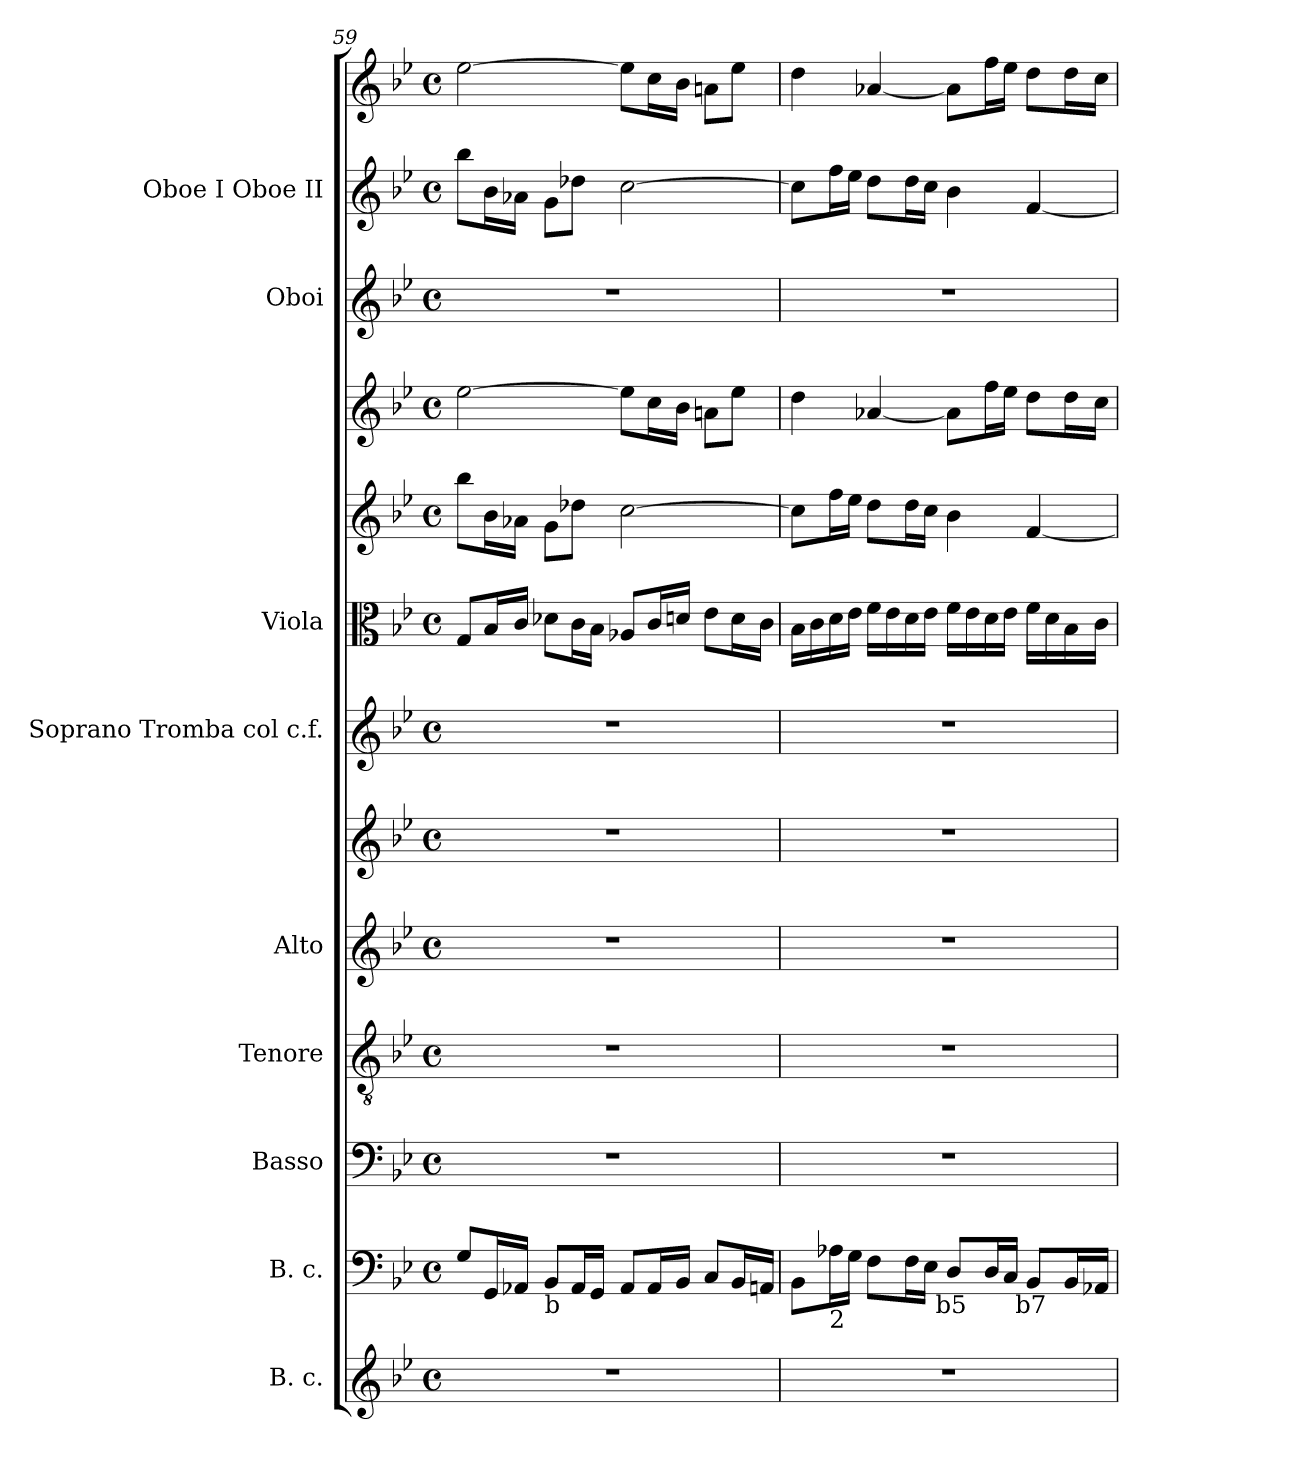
**kern	**kern	**kern	**kern	**kern	**kern	**kern	**kern	**kern	**kern	**kern	**kern	**kern
*part12	*part11	*part10	*part9	*part8	*part7	*part6	*part5	*part4	*part3	*part2	*part1	*part1
*staff13	*staff12	*staff11	*staff10	*staff9	*staff8	*staff7	*staff6	*staff5	*staff4	*staff3	*staff2	*staff1
*I"B. c.	*I"B. c.	*I"Basso	*I"Tenore	*I"Alto	*	*I"Soprano Tromba col c.f.	*I"Viola	*	*	*I"Oboi	*I"Oboe I Oboe II	*
*	*I'B. c.	*I'Basso	*I'Tenore	*I'Alto	*	*I'Soprano	*I'Viola	*	*	*	*I'Ob	*
*clefG2	*clefF4	*clefF4	*clefGv2	*clefG2	*clefG2	*clefG2	*clefC3	*clefG2	*clefG2	*clefG2	*clefG2	*clefG2
*k[b-e-]	*k[b-e-]	*k[b-e-]	*k[b-e-]	*k[b-e-]	*k[b-e-]	*k[b-e-]	*k[b-e-]	*k[b-e-]	*k[b-e-]	*k[b-e-]	*k[b-e-]	*k[b-e-]
*B-:	*B-:	*B-:	*B-:	*B-:	*B-:	*B-:	*B-:	*B-:	*B-:	*B-:	*B-:	*B-:
*M4/4	*M4/4	*M4/4	*M4/4	*M4/4	*M4/4	*M4/4	*M4/4	*M4/4	*M4/4	*M4/4	*M4/4	*M4/4
*met(c)	*met(c)	*met(c)	*met(c)	*met(c)	*met(c)	*met(c)	*met(c)	*met(c)	*met(c)	*met(c)	*met(c)	*met(c)
=59	=59	=59	=59	=59	=59	=59	=59	=59	=59	=59	=59	=59
1r	8G/L	1r	1r	1r	1r	1r	8G/L	8bb-\L	[>2ee-\	1r	8bb-\L	[>2ee-\
.	16GG/L	.	.	.	.	.	16B-/L	16b-\L	.	.	16b-\L	.
.	16AA-X/JJ	.	.	.	.	.	16c/JJ	16a-X\JJ	.	.	16a-X\JJ	.
!	!LO:TX:b:t=b	!	!	!	!	!	!	!	!	!	!	!
.	8BB-</L	.	.	.	.	.	8d-X\L	8g\L	.	.	8g\L	.
.	16AA-/L	.	.	.	.	.	16c\L	8dd-X\J	.	.	8dd-X\J	.
.	16GG/JJ	.	.	.	.	.	16B-\JJ	.	.	.	.	.
.	8AA-</L	.	.	.	.	.	8A-X/L	[>2cc\	8ee-\L]	.	[>2cc\	8ee-\L]
.	16AA-/L	.	.	.	.	.	16c/L	.	16cc\L	.	.	16cc\L
.	16BB-/JJ	.	.	.	.	.	16dn/JJ	.	16b-\JJ	.	.	16b-\JJ
.	8C</L	.	.	.	.	.	8e-\L	.	8an\L	.	.	8an\L
.	16BB-/L	.	.	.	.	.	16d\L	.	8ee-\J	.	.	8ee-\J
.	16AAn/JJ	.	.	.	.	.	16c\JJ	.	.	.	.	.
=60	=60	=60	=60	=60	=60	=60	=60	=60	=60	=60	=60	=60
*	*^	*	*	*	*	*	*	*	*	*	*	*
*	*	*^	*	*	*	*	*	*	*	*	*	*	*
1r	8BB-\L	4...ryy	2ryy	1r	1r	1r	1r	1r	16B-\LL	8cc\L]	4dd\	1r	8cc\L]	4dd\
.	.	.	.	.	.	.	.	.	16c\	.	.	.	.	.
!	!LO:TX:b:t=2	!	!	!	!	!	!	!	!	!	!	!	!	!
.	16A-X\L	.	.	.	.	.	.	.	16d\	16ff\L	.	.	16ff\L	.
.	16G\JJ	.	.	.	.	.	.	.	16e-\JJ	16ee-\JJ	.	.	16ee-\JJ	.
.	8F>\L	.	.	.	.	.	.	.	16f\LL	8dd\L	[<4a-X/	.	8dd\L	[<4a-X/
.	.	.	.	.	.	.	.	.	16e-\	.	.	.	.	.
.	16F\L	.	.	.	.	.	.	.	16d\	16dd\L	.	.	16dd\L	.
.	16E-\JJ	.	.	.	.	.	.	.	16e-\JJ	16cc\JJ	.	.	16cc\JJ	.
!	!	!LO:TX:b:t=b5	!	!	!	!	!	!	!	!	!	!	!	!
.	.	2ryy	.	.	.	.	.	.	.	.	.	.	.	.
.	8D</L	.	8..ryy	.	.	.	.	.	16f\LL	4b-\	8a-\L]	.	4b-\	8a-\L]
.	.	.	.	.	.	.	.	.	16e-\	.	.	.	.	.
.	16D/L	.	.	.	.	.	.	.	16d\	.	16ff\L	.	.	16ff\L
.	16C/JJ	.	.	.	.	.	.	.	16e-\JJ	.	16ee-\JJ	.	.	16ee-\JJ
!	!	!	!LO:TX:b:t=b7	!	!	!	!	!	!	!	!	!	!	!
.	.	.	4ryy	.	.	.	.	.	.	.	.	.	.	.
.	8BB-/L	.	.	.	.	.	.	.	16f\LL	[<4f/	8dd\L	.	[<4f/	8dd\L
.	.	.	.	.	.	.	.	.	16d\	.	.	.	.	.
.	16BB-/L	.	.	.	.	.	.	.	16B-\	.	16dd\L	.	.	16dd\L
.	16AA-X/JJ	.	.	.	.	.	.	.	16c\JJ	.	16cc\JJ	.	.	16cc\JJ
.	.	32ryy	32ryy	.	.	.	.	.	.	.	.	.	.	.
*	*v	*v	*v	*	*	*	*	*	*	*	*	*	*	*
=	=	=	=	=	=	=	=	=	=	=	=	=
*-	*-	*-	*-	*-	*-	*-	*-	*-	*-	*-	*-	*-
